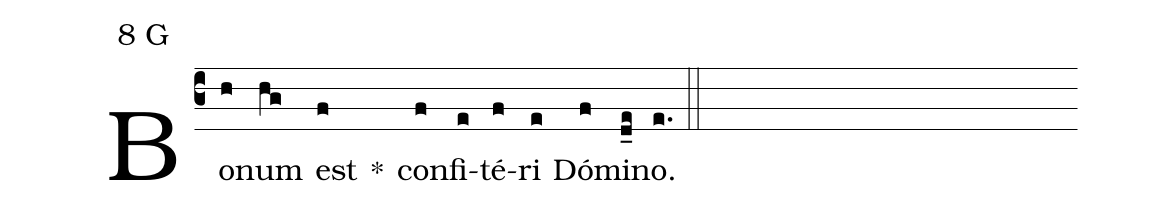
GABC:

mode:8 G;
%%
(c3) Bo(h)num(hg) est(f) *() con(f)fi(e)té(f)ri(e) Dó(f)mi(d_e)no.(e.) (::)
